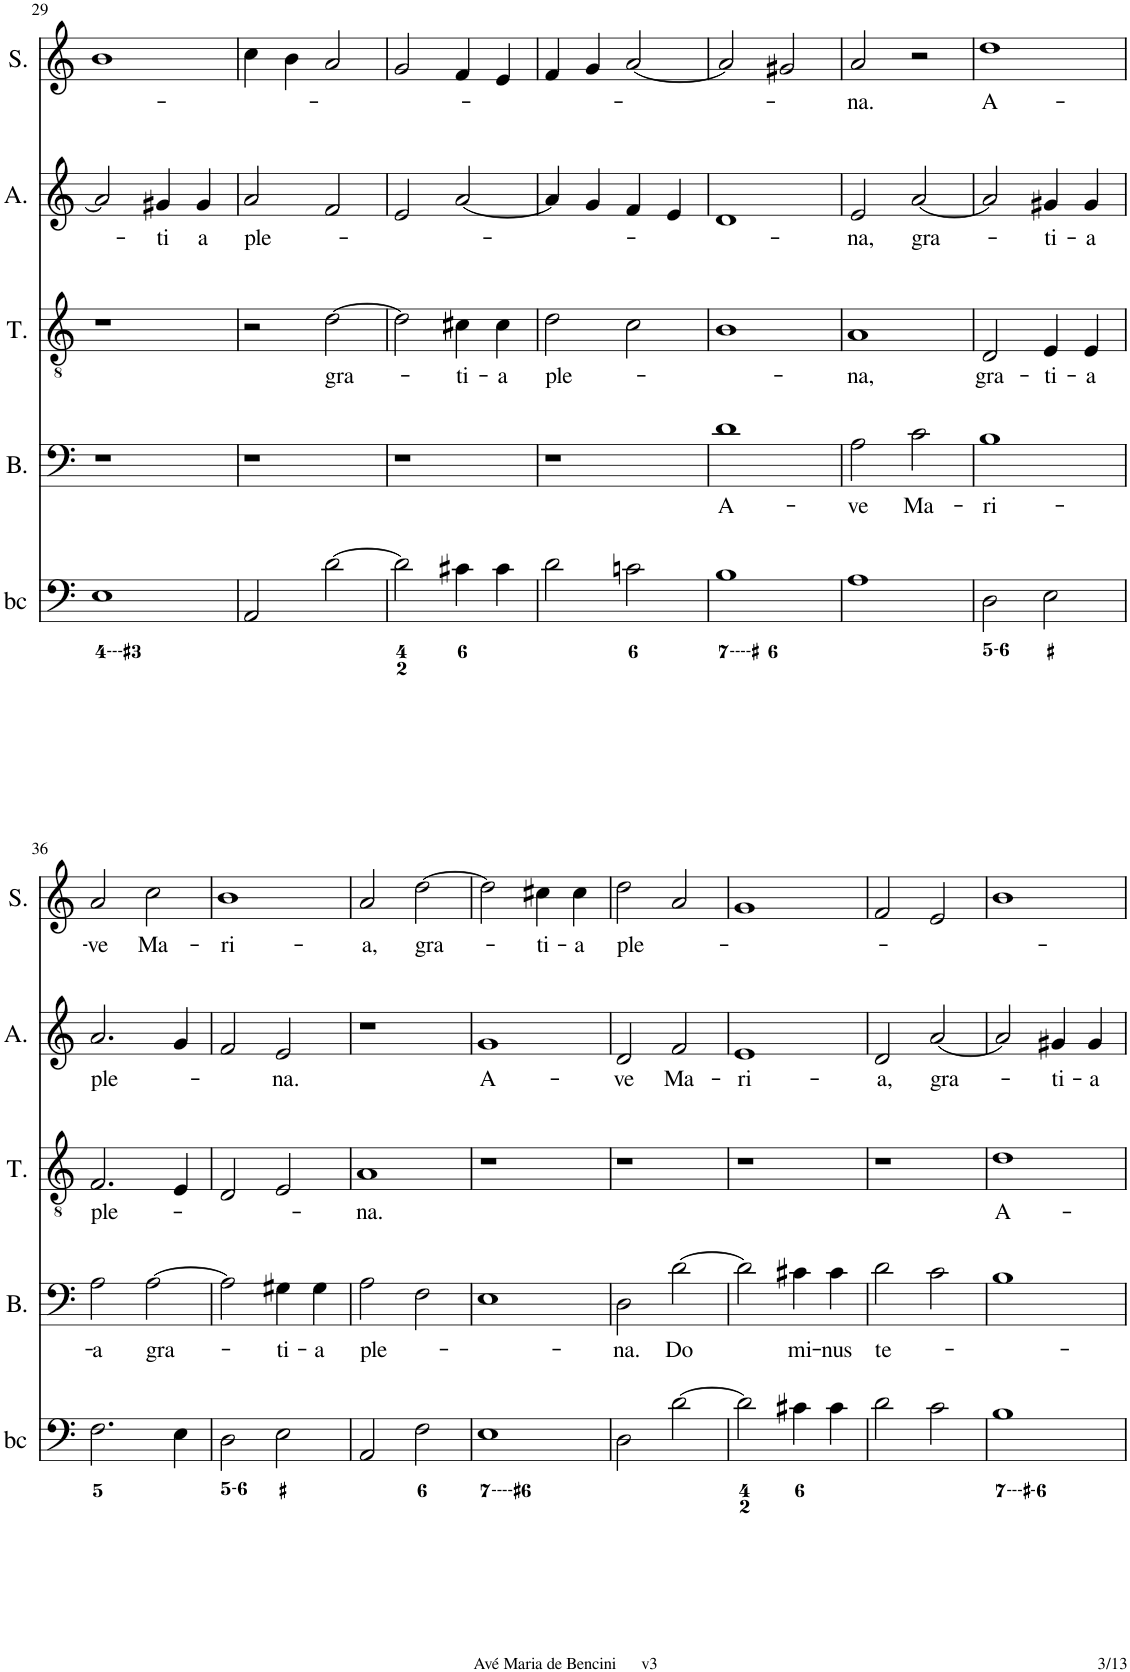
**kern	**kern	**text	**kern	**text	**kern	**text	**kern	**text
*part5	*part4	*part4	*part3	*part3	*part2	*part2	*part1	*part1
*staff5	*staff4	*staff4	*staff3	*staff3	*staff2	*staff2	*staff1	*staff1
*I"Continuo	*I"Basse	*	*I"Ténor	*	*I"Alto	*	*I"Soprano	*
*	*I'B.	*	*I'T.	*	*I'A.	*	*I'S.	*
!!LO:PB:g=z
*clefF4	*clefF4	*	*clefGv2	*	*clefG2	*	*clefG2	*
*Trd7c12	*Trd7c12	*	*	*	*	*	*	*
*k[]	*k[]	*	*k[]	*	*k[]	*	*k[]	*
*M2/2	*M2/2	*	*M2/2	*	*M2/2	*	*M2/2	*
*met(c|)	*met(c|)	*	*met(c|)	*	*met(c|)	*	*met(c|)	*
=29	=29	=29	=29	=29	=29	=29	=29	=29
1E	1r	.	1r	.	2a/]	.	1b	.
!	!	!	!	!	!	!LO:LY:b	!	!
.	.	.	.	.	4g#X/	-ti	.	.
!	!	!	!	!	!	!LO:LY:b	!	!
.	.	.	.	.	4g#/	a	.	.
=30	=30	=30	=30	=30	=30	=30	=30	=30
!	!	!	!	!	!	!LO:LY:b	!	!
2AA/	1r	.	2r	.	2a/	ple-	4cc\	.
.	.	.	.	.	.	.	4b\	.
!	!	!	!	!LO:LY:b	!	!	!	!
[2d\	.	.	[2d\	gra-	2f/	.	2a/	.
=31	=31	=31	=31	=31	=31	=31	=31	=31
2d\]	1r	.	2d\]	.	2e/	.	2g/	.
!	!	!	!	!LO:LY:b	!	!	!	!
4c#X\	.	.	4c#X\	-ti-	[2a/	.	4f/	.
!	!	!	!	!LO:LY:b	!	!	!	!
4c#\	.	.	4c#\	-a	.	.	4e/	.
=32	=32	=32	=32	=32	=32	=32	=32	=32
!	!	!	!	!LO:LY:b	!	!	!	!
2d\	1r	.	2d\	ple-	4a/]	.	4f/	.
.	.	.	.	.	4g/	.	4g/	.
2cn\	.	.	2c\	.	4f/	.	[2a/	.
.	.	.	.	.	4e/	.	.	.
=33	=33	=33	=33	=33	=33	=33	=33	=33
!	!	!LO:LY:b	!	!	!	!	!	!
1B	1d	A-	1B	.	1d	.	2a/]	.
.	.	.	.	.	.	.	2g#X/	.
=34	=34	=34	=34	=34	=34	=34	=34	=34
!	!	!LO:LY:b	!	!LO:LY:b	!	!LO:LY:b	!	!LO:LY:b
1A	2A\	-ve	1A	-na,	2e/	-na,	2a/	-na.
!	!	!LO:LY:b	!	!	!	!LO:LY:b	!	!
.	2c\	Ma-	.	.	[2a/	gra-	2r	.
=35	=35	=35	=35	=35	=35	=35	=35	=35
!	!	!LO:LY:b	!	!LO:LY:b	!	!	!	!LO:LY:b
2D\	1B	-ri-	2D/	gra-	2a/]	.	1dd	A-
!	!	!	!	!LO:LY:b	!	!LO:LY:b	!	!
2E\	.	.	4E/	-ti-	4g#X/	-ti-	.	.
!	!	!	!	!LO:LY:b	!	!LO:LY:b	!	!
.	.	.	4E/	-a	4g#/	-a	.	.
!!LO:LB:g=z
=36	=36	=36	=36	=36	=36	=36	=36	=36
!	!	!LO:LY:b	!	!LO:LY:b	!	!LO:LY:b	!	!LO:LY:b
2.F\	2A\	-a	2.F/	ple-	2.a/	ple-	2a/	-ve
!	!	!LO:LY:b	!	!	!	!	!	!LO:LY:b
.	[2A\	gra-	.	.	.	.	2cc\	Ma-
4E\	.	.	4E/	.	4g/	.	.	.
=37	=37	=37	=37	=37	=37	=37	=37	=37
!	!	!	!	!	!	!	!	!LO:LY:b
2D\	2A\]	.	2D/	.	2f/	.	1b	-ri-
!	!	!LO:LY:b	!	!	!	!LO:LY:b	!	!
2E\	4G#X\	-ti-	2E/	.	2e/	-na.	.	.
!	!	!LO:LY:b	!	!	!	!	!	!
.	4G#\	-a	.	.	.	.	.	.
=38	=38	=38	=38	=38	=38	=38	=38	=38
!	!	!LO:LY:b	!	!LO:LY:b	!	!	!	!LO:LY:b
2AA/	2A\	ple-	1A	-na.	1r	.	2a/	-a,
!	!	!	!	!	!	!	!	!LO:LY:b
2F\	2F\	.	.	.	.	.	[2dd\	gra-
=39	=39	=39	=39	=39	=39	=39	=39	=39
!	!	!	!	!	!	!LO:LY:b	!	!
1E	1E	.	1r	.	1g	A-	2dd\]	.
!	!	!	!	!	!	!	!	!LO:LY:b
.	.	.	.	.	.	.	4cc#X\	-ti-
!	!	!	!	!	!	!	!	!LO:LY:b
.	.	.	.	.	.	.	4cc#\	-a
=40	=40	=40	=40	=40	=40	=40	=40	=40
!	!	!LO:LY:b	!	!	!	!LO:LY:b	!	!LO:LY:b
2D\	2D\	-na.	1r	.	2d/	-ve	2dd\	ple-
!	!	!LO:LY:b	!	!	!	!LO:LY:b	!	!
[2d\	[2d\	Do	.	.	2f/	Ma-	2a/	.
=41	=41	=41	=41	=41	=41	=41	=41	=41
!	!	!	!	!	!	!LO:LY:b	!	!
2d\]	2d\]	.	1r	.	1e	-ri-	1g	.
!	!	!LO:LY:b	!	!	!	!	!	!
4c#X\	4c#X\	mi-	.	.	.	.	.	.
!	!	!LO:LY:b	!	!	!	!	!	!
4c#\	4c#\	-nus	.	.	.	.	.	.
=42	=42	=42	=42	=42	=42	=42	=42	=42
!	!	!LO:LY:b	!	!	!	!LO:LY:b	!	!
2d\	2d\	te-	1r	.	2d/	-a,	2f/	.
!	!	!	!	!	!	!LO:LY:b	!	!
2c\	2c\	.	.	.	[2a/	gra-	2e/	.
=43	=43	=43	=43	=43	=43	=43	=43	=43
!	!	!	!	!LO:LY:b	!	!	!	!
1B	1B	.	1d	A-	2a/]	.	1b	.
!	!	!	!	!	!	!LO:LY:b	!	!
.	.	.	.	.	4g#X/	-ti-	.	.
!	!	!	!	!	!	!LO:LY:b	!	!
.	.	.	.	.	4g#/	-a	.	.
=	=	=	=	=	=	=	=	=
*-	*-	*-	*-	*-	*-	*-	*-	*-
